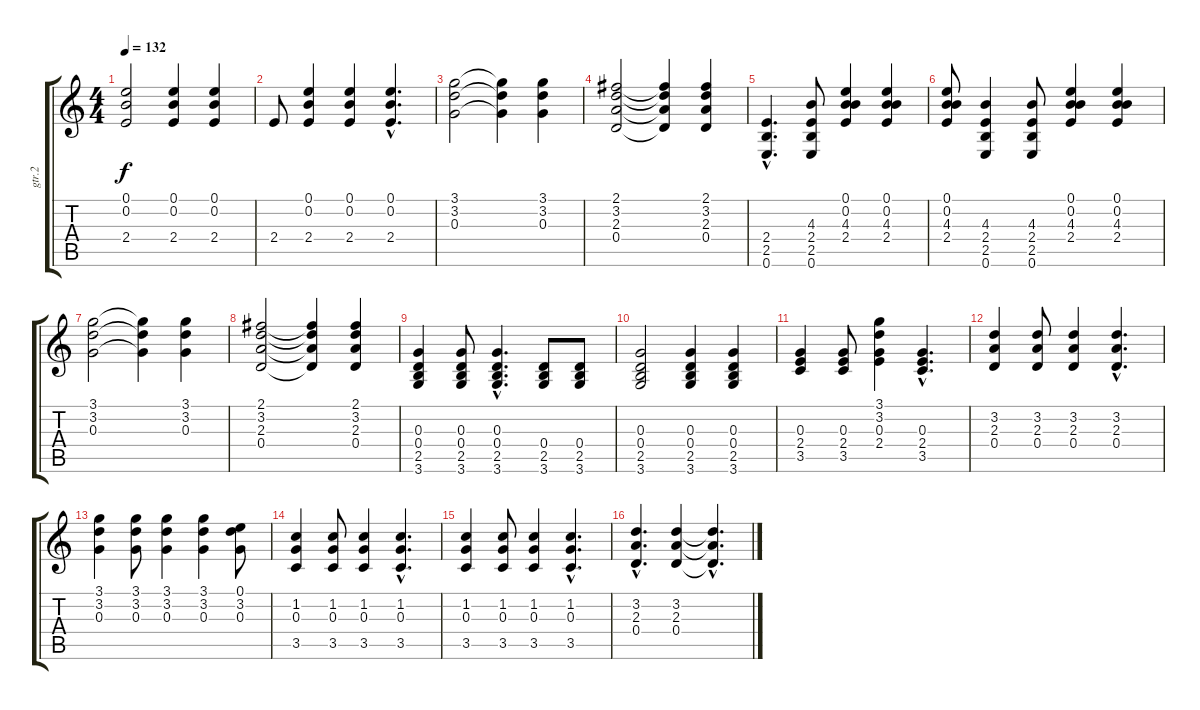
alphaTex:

\track ("gtr.2" "gtr.2") {instrument acousticguitarsteel}
\staff {score tabs}
\tuning (E4 B3 G3 D3 A2 E2) {hide}
\ts (4 4)
\tempo 132
\clef g2
\ks c
(0.1 0.2 2.4).2{dy f} (0.1 0.2 2.4).4 (0.1 0.2 2.4).4 |
2.4.8 (0.1 0.2 2.4).4 (0.1 0.2 2.4).4 (0.1{hac} 0.2{hac} 2.4{hac}).4{d} |
(3.1 3.2 0.3).2 (3.1{t} 3.2{t} 0.3{t}).4 (3.1 3.2 0.3).4 |
(2.1 3.2 2.3 0.4).2 (2.1{t} 3.2{t} 2.3{t} 0.4{t}).4 (2.1 3.2 2.3 0.4).4 |
(2.4{hac} 2.5{hac} 0.6{hac}).4{d} (4.3 2.4 2.5 0.6).8 (0.1 0.2 4.3 2.4).4 (0.1 0.2 4.3 2.4).4 |
(0.1 0.2 4.3 2.4).8 (4.3 2.4 2.5 0.6).4 (4.3 2.4 2.5 0.6).8 (0.1 0.2 4.3 2.4).4 (0.1 0.2 4.3 2.4).4 |
(3.1 3.2 0.3).2 (3.1{t} 3.2{t} 0.3{t}).4 (3.1 3.2 0.3).4 |
(2.1 3.2 2.3 0.4).2 (2.1{t} 3.2{t} 2.3{t} 0.4{t}).4 (2.1 3.2 2.3 0.4).4 |
(0.3 0.4 2.5 3.6).4 (0.3 0.4 2.5 3.6).8 (0.3{hac} 0.4{hac} 2.5{hac} 3.6{hac}).4{d} (0.4 2.5 3.6).8 (0.4 2.5 3.6).8 |
(0.3 0.4 2.5 3.6).2 (0.3 0.4 2.5 3.6).4 (0.3 0.4 2.5 3.6).4 |
(0.3 2.4 3.5).4 (0.3 2.4 3.5).8 (3.1 3.2 0.3 2.4).4 (0.3{hac} 2.4{hac} 3.5{hac}).4{d} |
(3.2 2.3 0.4).4 (3.2 2.3 0.4).8 (3.2 2.3 0.4).4 (3.2{hac} 2.3{hac} 0.4{hac}).4{d} |
(3.1 3.2 0.3).4 (3.1 3.2 0.3).8 (3.1 3.2 0.3).4 (3.1 3.2 0.3).4 (0.1 3.2 0.3).8 |
(1.2 0.3 3.5).4 (1.2 0.3 3.5).8 (1.2 0.3 3.5).4 (1.2{hac} 0.3{hac} 3.5{hac}).4{d} |
(1.2 0.3 3.5).4 (1.2 0.3 3.5).8 (1.2 0.3 3.5).4 (1.2{hac} 0.3{hac} 3.5{hac}).4{d} |
(3.2{hac} 2.3{hac} 0.4{hac}).4{d} (3.2 2.3 0.4).4 (3.2{hac t} 2.3{hac t} 0.4{hac t}).4{d}
